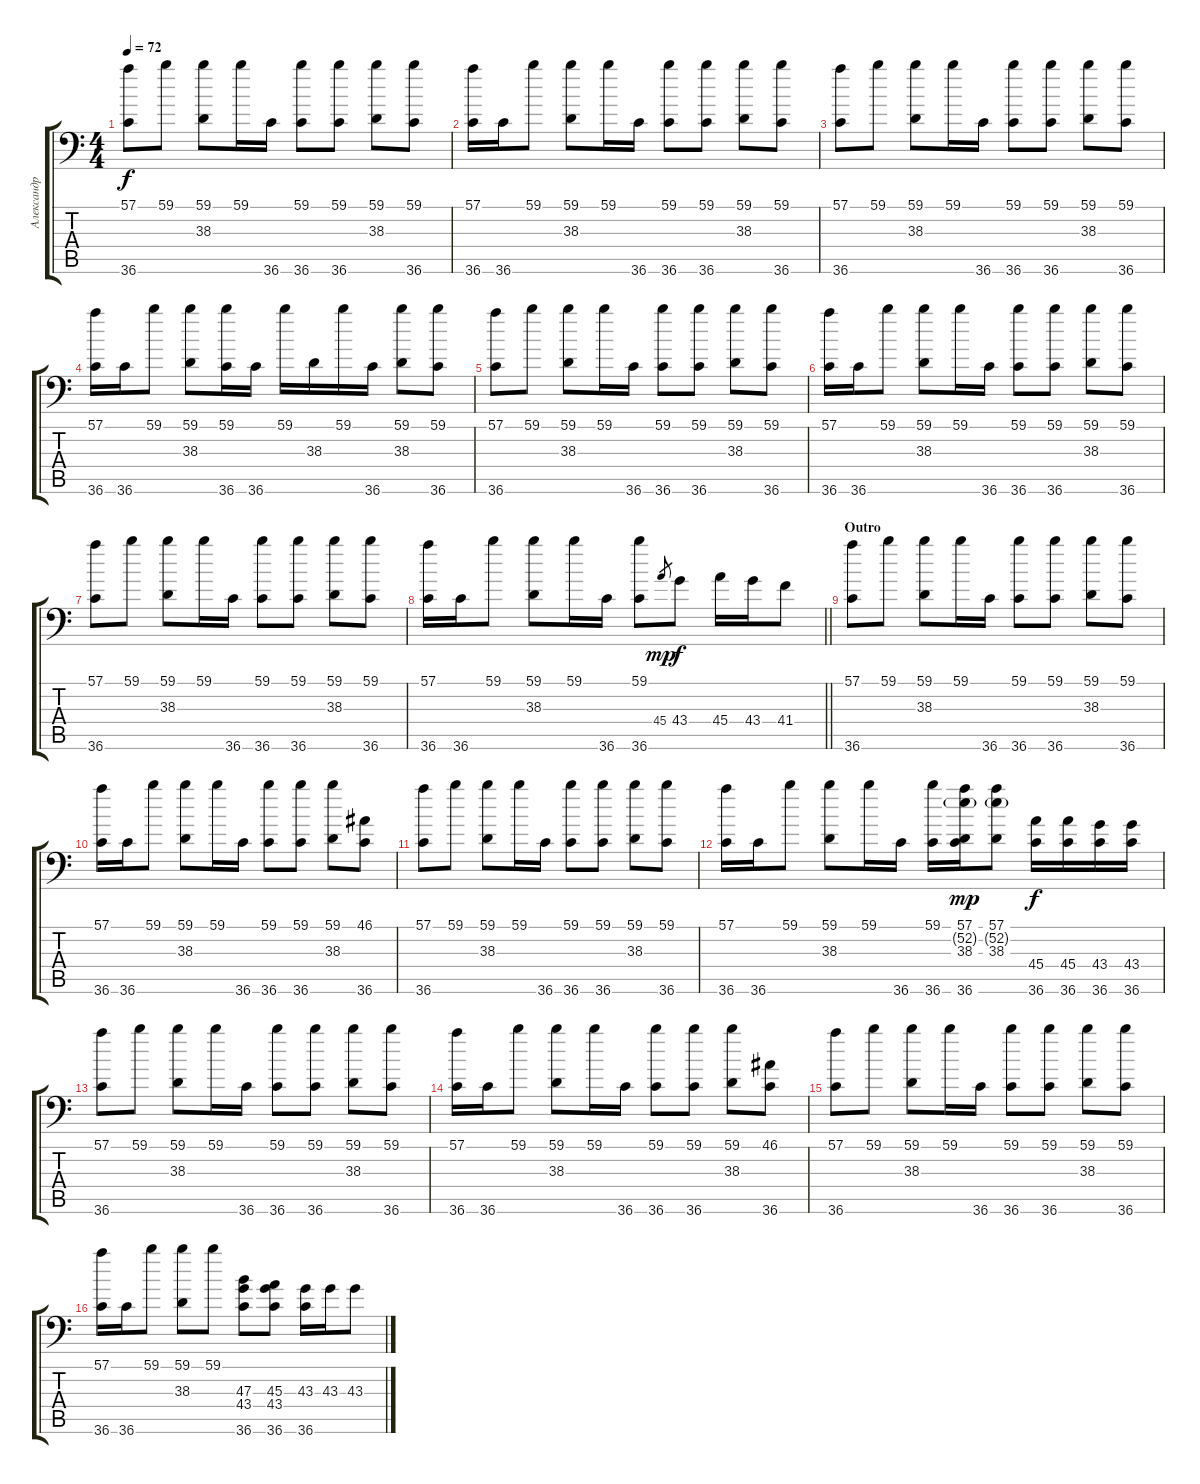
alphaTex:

\track ("Александр Манякин (Drums)" "Александр ") {instrument acousticgrandpiano}
\staff {score tabs}
\tuning (C-1 C-1 C-1 C-1 C-1 C-1) {hide}
\ts (4 4)
\section ("" "")
\tempo 72
\clef f4
\ks c
(57.1 36.6).8{dy f} 59.1.8 (59.1 38.3).8 59.1.16 36.6.16 (59.1 36.6).8 (59.1 36.6).8 (59.1 38.3).8 (59.1 36.6).8 |
(57.1 36.6).16 36.6.16 59.1.8 (59.1 38.3).8 59.1.16 36.6.16 (59.1 36.6).8 (59.1 36.6).8 (59.1 38.3).8 (59.1 36.6).8 |
(57.1 36.6).8 59.1.8 (59.1 38.3).8 59.1.16 36.6.16 (59.1 36.6).8 (59.1 36.6).8 (59.1 38.3).8 (59.1 36.6).8 |
(57.1 36.6).16 36.6.16 59.1.8 (59.1 38.3).8 (59.1 36.6).16 36.6.16 59.1.16 38.3.16 59.1.16 36.6.16 (59.1 38.3).8 (59.1 36.6).8 |
(57.1 36.6).8 59.1.8 (59.1 38.3).8 59.1.16 36.6.16 (59.1 36.6).8 (59.1 36.6).8 (59.1 38.3).8 (59.1 36.6).8 |
(57.1 36.6).16 36.6.16 59.1.8 (59.1 38.3).8 59.1.16 36.6.16 (59.1 36.6).8 (59.1 36.6).8 (59.1 38.3).8 (59.1 36.6).8 |
(57.1 36.6).8 59.1.8 (59.1 38.3).8 59.1.16 36.6.16 (59.1 36.6).8 (59.1 36.6).8 (59.1 38.3).8 (59.1 36.6).8 |
\barLineRight lightlight
(57.1 36.6).16 36.6.16 59.1.8 (59.1 38.3).8 59.1.16 36.6.16 (59.1 36.6).8 45.4.8{gr dy mp} 43.4.8{dy f} 45.4.16 43.4.16 41.4.8 |
\section ("" "Outro")
(57.1 36.6).8 59.1.8 (59.1 38.3).8 59.1.16 36.6.16 (59.1 36.6).8 (59.1 36.6).8 (59.1 38.3).8 (59.1 36.6).8 |
(57.1 36.6).16 36.6.16 59.1.8 (59.1 38.3).8 59.1.16 36.6.16 (59.1 36.6).8 (59.1 36.6).8 (59.1 38.3).8 (46.1 36.6).8 |
(57.1 36.6).8 59.1.8 (59.1 38.3).8 59.1.16 36.6.16 (59.1 36.6).8 (59.1 36.6).8 (59.1 38.3).8 (59.1 36.6).8 |
(57.1 36.6).16 36.6.16 59.1.8 (59.1 38.3).8 59.1.16 36.6.16 (59.1 36.6).16 (57.1 52.2{g} 38.3 36.6).16{dy mp} (57.1 52.2{g} 38.3).8 (45.4 36.6).16{dy f} (45.4 36.6).16 (43.4 36.6).16 (43.4 36.6).16 |
(57.1 36.6).8 59.1.8 (59.1 38.3).8 59.1.16 36.6.16 (59.1 36.6).8 (59.1 36.6).8 (59.1 38.3).8 (59.1 36.6).8 |
(57.1 36.6).16 36.6.16 59.1.8 (59.1 38.3).8 59.1.16 36.6.16 (59.1 36.6).8 (59.1 36.6).8 (59.1 38.3).8 (46.1 36.6).8 |
(57.1 36.6).8 59.1.8 (59.1 38.3).8 59.1.16 36.6.16 (59.1 36.6).8 (59.1 36.6).8 (59.1 38.3).8 (59.1 36.6).8 |
(57.1 36.6).16 36.6.16 59.1.8 (59.1 38.3).8 59.1.8 (47.3 43.4 36.6).8 (45.3 43.4 36.6).8 (43.3 36.6).16 43.3.16 43.3.8
